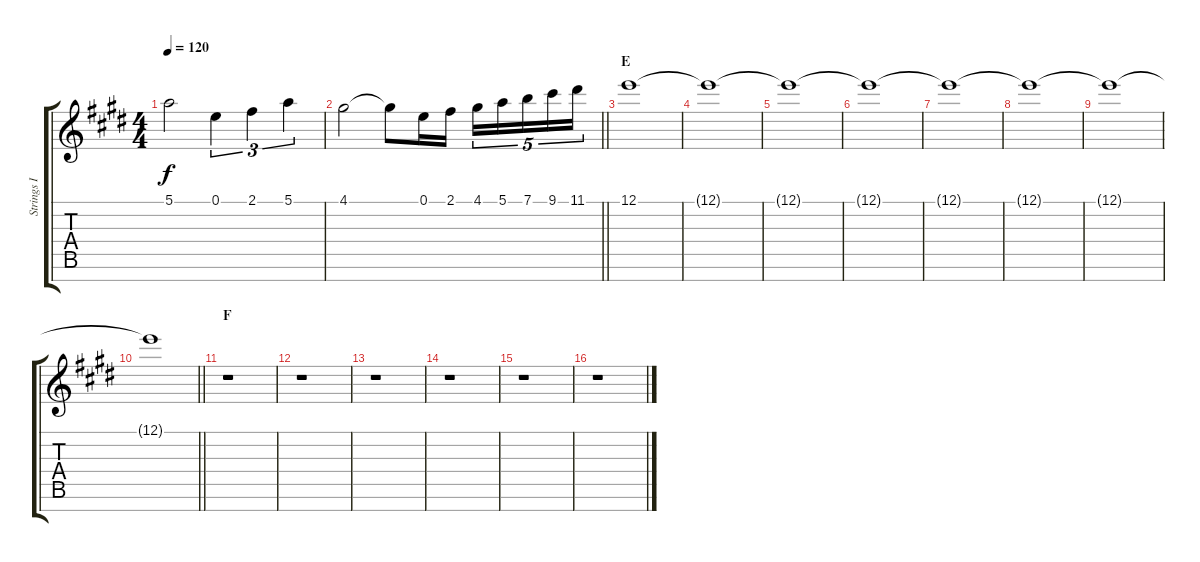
\track ("Strings I" "Strings I") {instrument stringensemble1}
\staff {score tabs}
\tuning (E5 B4 G4 D4 A3 E3 B2) {hide}
\ts (4 4)
\tempo 120
\clef g2
\ks e
5.1.2{dy f} 0.1.4{tu (3 2)} 2.1.4{tu (3 2)} 5.1.4{tu (3 2)} |
\barLineRight lightlight
4.1.2 4.1{t}.8 0.1.16 2.1.16 4.1.16{tu (5 4)} 5.1.16{tu (5 4)} 7.1.16{tu (5 4)} 9.1.16{tu (5 4)} 11.1.16{tu (5 4)} |
\section ("" "E")
12.1.1 |
12.1{t}.1 |
12.1{t}.1 |
12.1{t}.1 |
12.1{t}.1 |
12.1{t}.1 |
12.1{t}.1 |
\barLineRight lightlight
12.1{t}.1 |
\section ("" "F")
r.1 |
r.1 |
r.1 |
r.1 |
r.1 |
r.1
